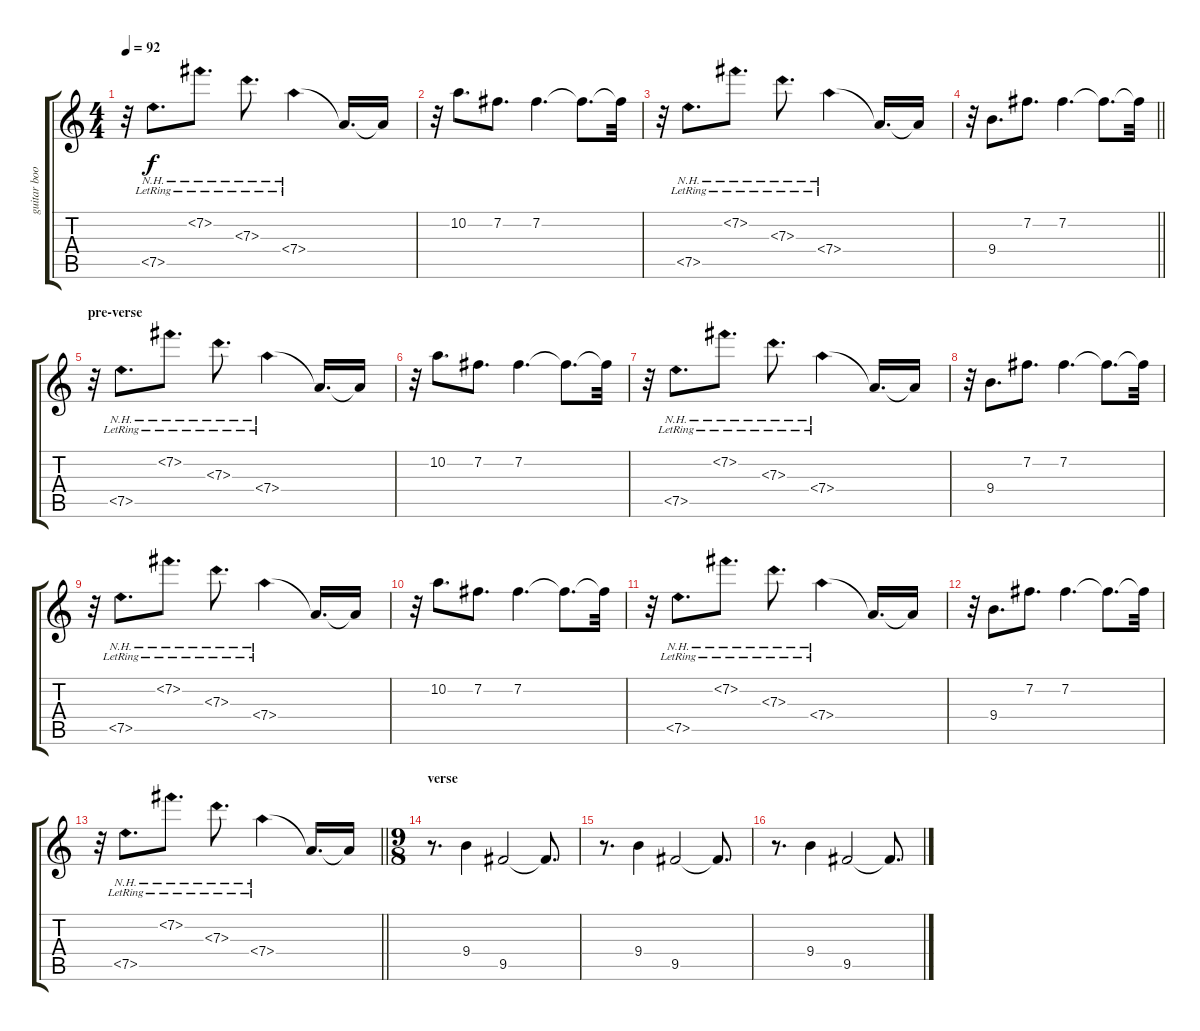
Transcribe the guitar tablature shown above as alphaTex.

\track ("guitar boost" "guitar boo") {instrument electricguitarclean}
\staff {score tabs}
\tuning (E4 B3 G3 D3 A2 D2) {hide}
\ts (4 4)
\tempo 92
\clef g2
\ks c
r.32{dy f} 7.5{nh lr}.8{d} 7.2{nh lr}.8{d} 7.3{nh lr}.8{d} 7.4{nh lr}.4 7.4{t}.16{d} 7.4{t}.16 |
r.32 10.2.8{d} 7.2.8{d} 7.2.4{d} 7.2{t}.8{d} 7.2{t}.32 |
r.32 7.5{nh lr}.8{d} 7.2{nh lr}.8{d} 7.3{nh lr}.8{d} 7.4{nh lr}.4 7.4{t}.16{d} 7.4{t}.16 |
\barLineRight lightlight
r.32 9.4.8{d} 7.2.8{d} 7.2.4{d} 7.2{t}.8{d} 7.2{t}.32 |
\section ("" "pre-verse")
r.32 7.5{nh lr}.8{d} 7.2{nh lr}.8{d} 7.3{nh lr}.8{d} 7.4{nh lr}.4 7.4{t}.16{d} 7.4{t}.16 |
r.32 10.2.8{d} 7.2.8{d} 7.2.4{d} 7.2{t}.8{d} 7.2{t}.32 |
r.32 7.5{nh lr}.8{d} 7.2{nh lr}.8{d} 7.3{nh lr}.8{d} 7.4{nh lr}.4 7.4{t}.16{d} 7.4{t}.16 |
r.32 9.4.8{d} 7.2.8{d} 7.2.4{d} 7.2{t}.8{d} 7.2{t}.32 |
r.32 7.5{nh lr}.8{d} 7.2{nh lr}.8{d} 7.3{nh lr}.8{d} 7.4{nh lr}.4 7.4{t}.16{d} 7.4{t}.16 |
r.32 10.2.8{d} 7.2.8{d} 7.2.4{d} 7.2{t}.8{d} 7.2{t}.32 |
r.32 7.5{nh lr}.8{d} 7.2{nh lr}.8{d} 7.3{nh lr}.8{d} 7.4{nh lr}.4 7.4{t}.16{d} 7.4{t}.16 |
r.32 9.4.8{d} 7.2.8{d} 7.2.4{d} 7.2{t}.8{d} 7.2{t}.32 |
\barLineRight lightlight
r.32 7.5{nh lr}.8{d} 7.2{nh lr}.8{d} 7.3{nh lr}.8{d} 7.4{nh lr}.4 7.4{t}.16{d} 7.4{t}.16 |
\ts (9 8)
\section ("" "verse")
r.8{d} 9.4.4 9.5.2 9.5{t}.8{d} |
r.8{d} 9.4.4 9.5.2 9.5{t}.8{d} |
r.8{d} 9.4.4 9.5.2 9.5{t}.8{d}
